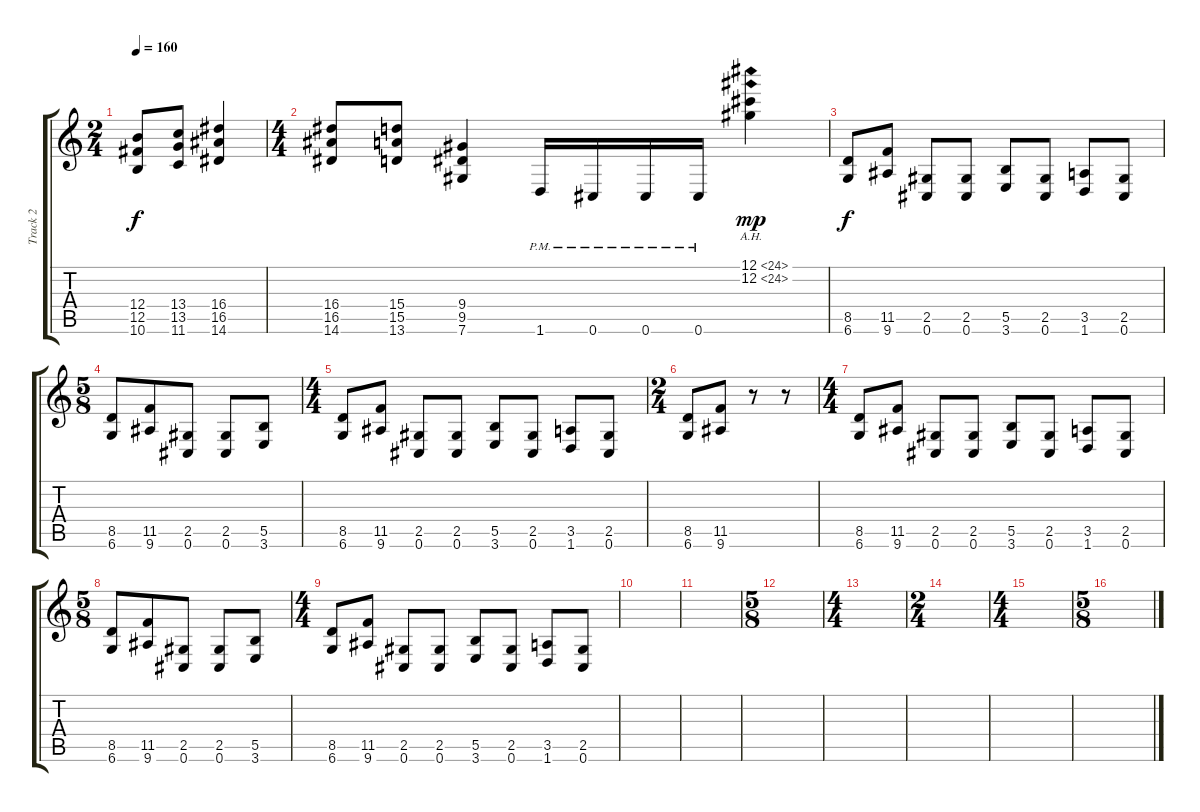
\track ("Track 2" "Track 2") {instrument distortionguitar}
\staff {score tabs}
\tuning (Db4 Ab3 E3 B2 Gb2 Db2) {hide}
\ts (2 4)
\tempo 160
\clef g2
\ks c
(12.4 12.5 10.6).8{dy f} (13.4 13.5 11.6).8 (16.4 16.5 14.6).4 |
\ts (4 4)
(16.4 16.5 14.6).8 (15.4 15.5 13.6).8 (9.4 9.5 7.6).4 1.6{pm}.16 0.6{pm}.16 0.6{pm}.16 0.6{pm}.16 (12.1{ah 12} 12.2{ah 12}).4{dy mp} |
(8.5 6.6).8{dy f} (11.5 9.6).8 (2.5 0.6).8 (2.5 0.6).8 (5.5 3.6).8 (2.5 0.6).8 (3.5 1.6).8 (2.5 0.6).8 |
\ts (5 8)
(8.5 6.6).8 (11.5 9.6).8 (2.5 0.6).8 (2.5 0.6).8 (5.5 3.6).8 |
\ts (4 4)
(8.5 6.6).8 (11.5 9.6).8 (2.5 0.6).8 (2.5 0.6).8 (5.5 3.6).8 (2.5 0.6).8 (3.5 1.6).8 (2.5 0.6).8 |
\ts (2 4)
(8.5 6.6).8 (11.5 9.6).8 r.8 r.8 |
\ts (4 4)
(8.5 6.6).8 (11.5 9.6).8 (2.5 0.6).8 (2.5 0.6).8 (5.5 3.6).8 (2.5 0.6).8 (3.5 1.6).8 (2.5 0.6).8 |
\ts (5 8)
(8.5 6.6).8 (11.5 9.6).8 (2.5 0.6).8 (2.5 0.6).8 (5.5 3.6).8 |
\ts (4 4)
(8.5 6.6).8 (11.5 9.6).8 (2.5 0.6).8 (2.5 0.6).8 (5.5 3.6).8 (2.5 0.6).8 (3.5 1.6).8 (2.5 0.6).8 |
|
|
\ts (5 8)
|
\ts (4 4)
|
\ts (2 4)
|
\ts (4 4)
|
\ts (5 8)
